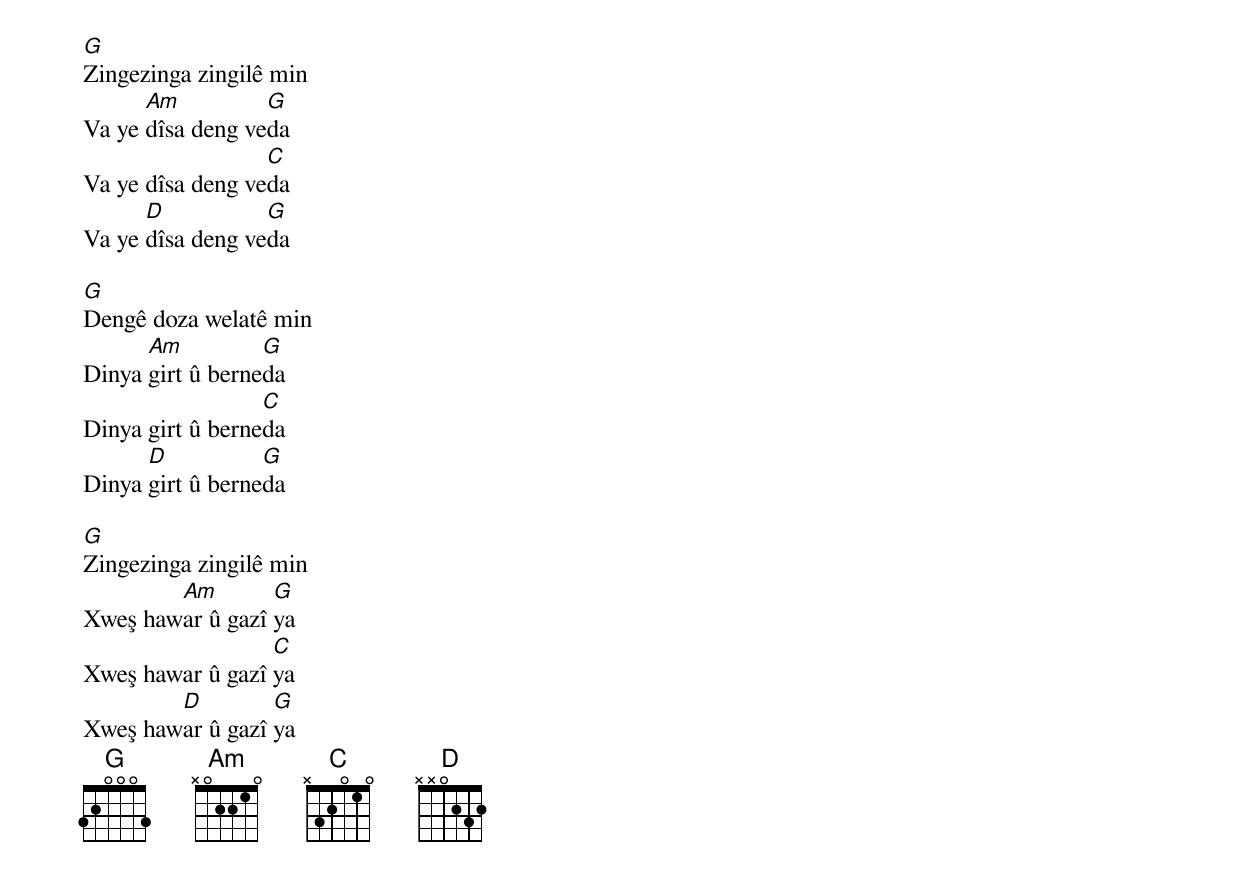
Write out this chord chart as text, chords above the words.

G
Zingezinga zingilê min
      Am          G
Va ye dîsa deng veda
                  C
Va ye dîsa deng veda
      D           G
Va ye dîsa deng veda

G
Dengê doza welatê min
      Am          G
Dinya girt û berneda
                  C
Dinya girt û berneda
      D           G
Dinya girt û berneda

G
Zingezinga zingilê min
        Am        G
Xweş hawar û gazî ya
                  C
Xweş hawar û gazî ya
        D         G
Xweş hawar û gazî ya
